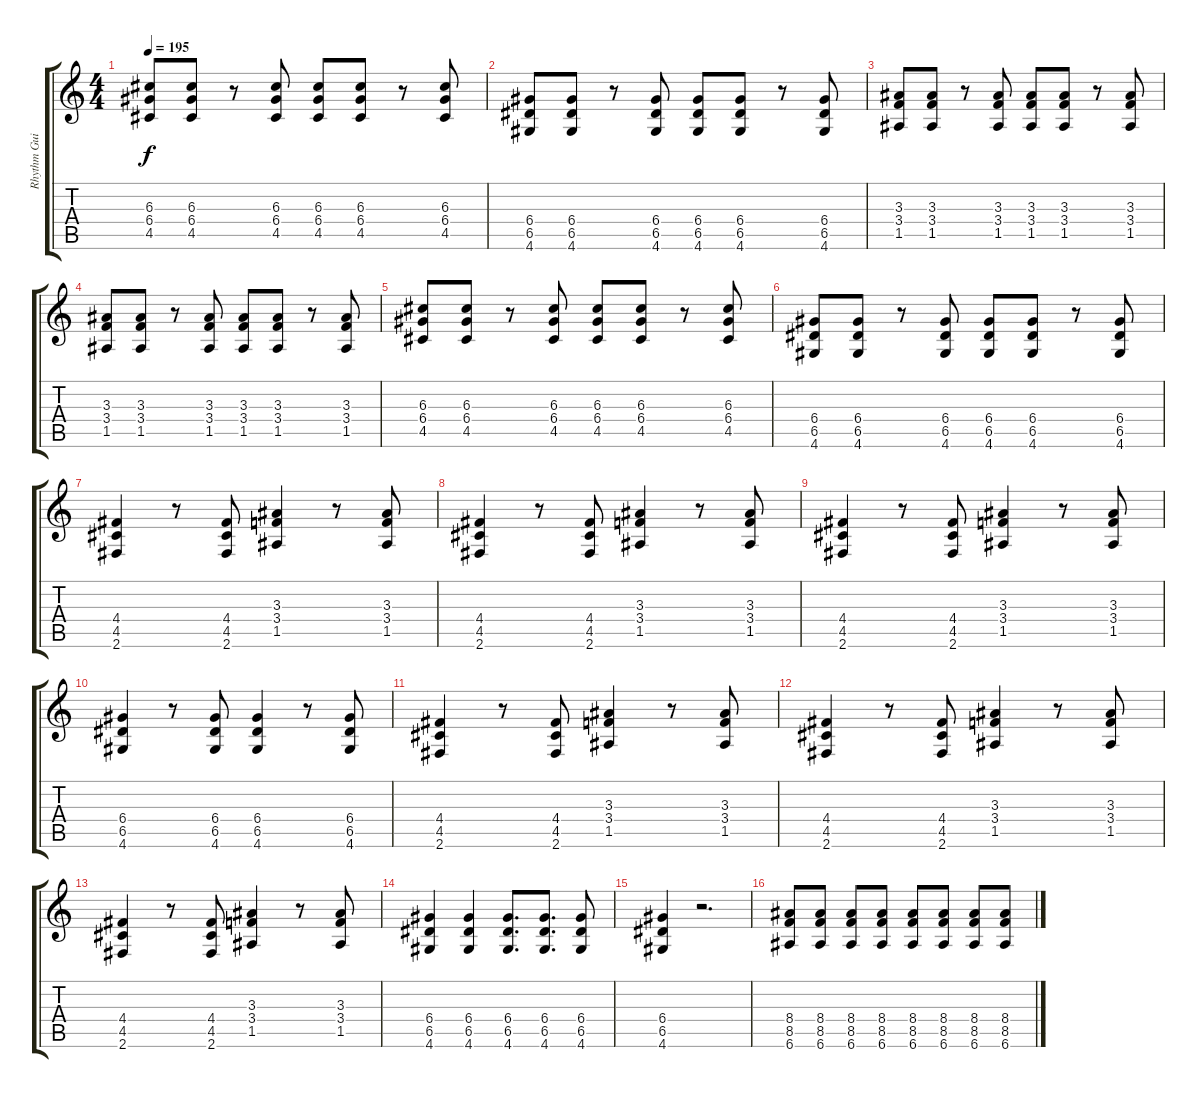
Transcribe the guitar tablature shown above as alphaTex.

\track ("Rhythm Guitar" "Rhythm Gui") {instrument distortionguitar}
\staff {score tabs}
\tuning (E4 B3 G3 D3 A2 E2) {hide}
\ts (4 4)
\tempo 195
\clef g2
\ks c
(6.3 6.4 4.5).8{dy f} (6.3 6.4 4.5).8 r.8 (6.3 6.4 4.5).8 (6.3 6.4 4.5).8 (6.3 6.4 4.5).8 r.8 (6.3 6.4 4.5).8 |
(6.4 6.5 4.6).8 (6.4 6.5 4.6).8 r.8 (6.4 6.5 4.6).8 (6.4 6.5 4.6).8 (6.4 6.5 4.6).8 r.8 (6.4 6.5 4.6).8 |
(3.3 3.4 1.5).8 (3.3 3.4 1.5).8 r.8 (3.3 3.4 1.5).8 (3.3 3.4 1.5).8 (3.3 3.4 1.5).8 r.8 (3.3 3.4 1.5).8 |
(3.3 3.4 1.5).8 (3.3 3.4 1.5).8 r.8 (3.3 3.4 1.5).8 (3.3 3.4 1.5).8 (3.3 3.4 1.5).8 r.8 (3.3 3.4 1.5).8 |
(6.3 6.4 4.5).8 (6.3 6.4 4.5).8 r.8 (6.3 6.4 4.5).8 (6.3 6.4 4.5).8 (6.3 6.4 4.5).8 r.8 (6.3 6.4 4.5).8 |
(6.4 6.5 4.6).8 (6.4 6.5 4.6).8 r.8 (6.4 6.5 4.6).8 (6.4 6.5 4.6).8 (6.4 6.5 4.6).8 r.8 (6.4 6.5 4.6).8 |
(4.4 4.5 2.6).4 r.8 (4.4 4.5 2.6).8 (3.3 3.4 1.5).4 r.8 (3.3 3.4 1.5).8 |
(4.4 4.5 2.6).4 r.8 (4.4 4.5 2.6).8 (3.3 3.4 1.5).4 r.8 (3.3 3.4 1.5).8 |
(4.4 4.5 2.6).4 r.8 (4.4 4.5 2.6).8 (3.3 3.4 1.5).4 r.8 (3.3 3.4 1.5).8 |
(6.4 6.5 4.6).4 r.8 (6.4 6.5 4.6).8 (6.4 6.5 4.6).4 r.8 (6.4 6.5 4.6).8 |
(4.4 4.5 2.6).4 r.8 (4.4 4.5 2.6).8 (3.3 3.4 1.5).4 r.8 (3.3 3.4 1.5).8 |
(4.4 4.5 2.6).4 r.8 (4.4 4.5 2.6).8 (3.3 3.4 1.5).4 r.8 (3.3 3.4 1.5).8 |
(4.4 4.5 2.6).4 r.8 (4.4 4.5 2.6).8 (3.3 3.4 1.5).4 r.8 (3.3 3.4 1.5).8 |
(6.4 6.5 4.6).4 (6.4 6.5 4.6).4 (6.4 6.5 4.6).8{d} (6.4 6.5 4.6).8{d} (6.4 6.5 4.6).8 |
(6.4 6.5 4.6).4 r.2{d} |
(8.4 8.5 6.6).8 (8.4 8.5 6.6).8 (8.4 8.5 6.6).8 (8.4 8.5 6.6).8 (8.4 8.5 6.6).8 (8.4 8.5 6.6).8 (8.4 8.5 6.6).8 (8.4 8.5 6.6).8
